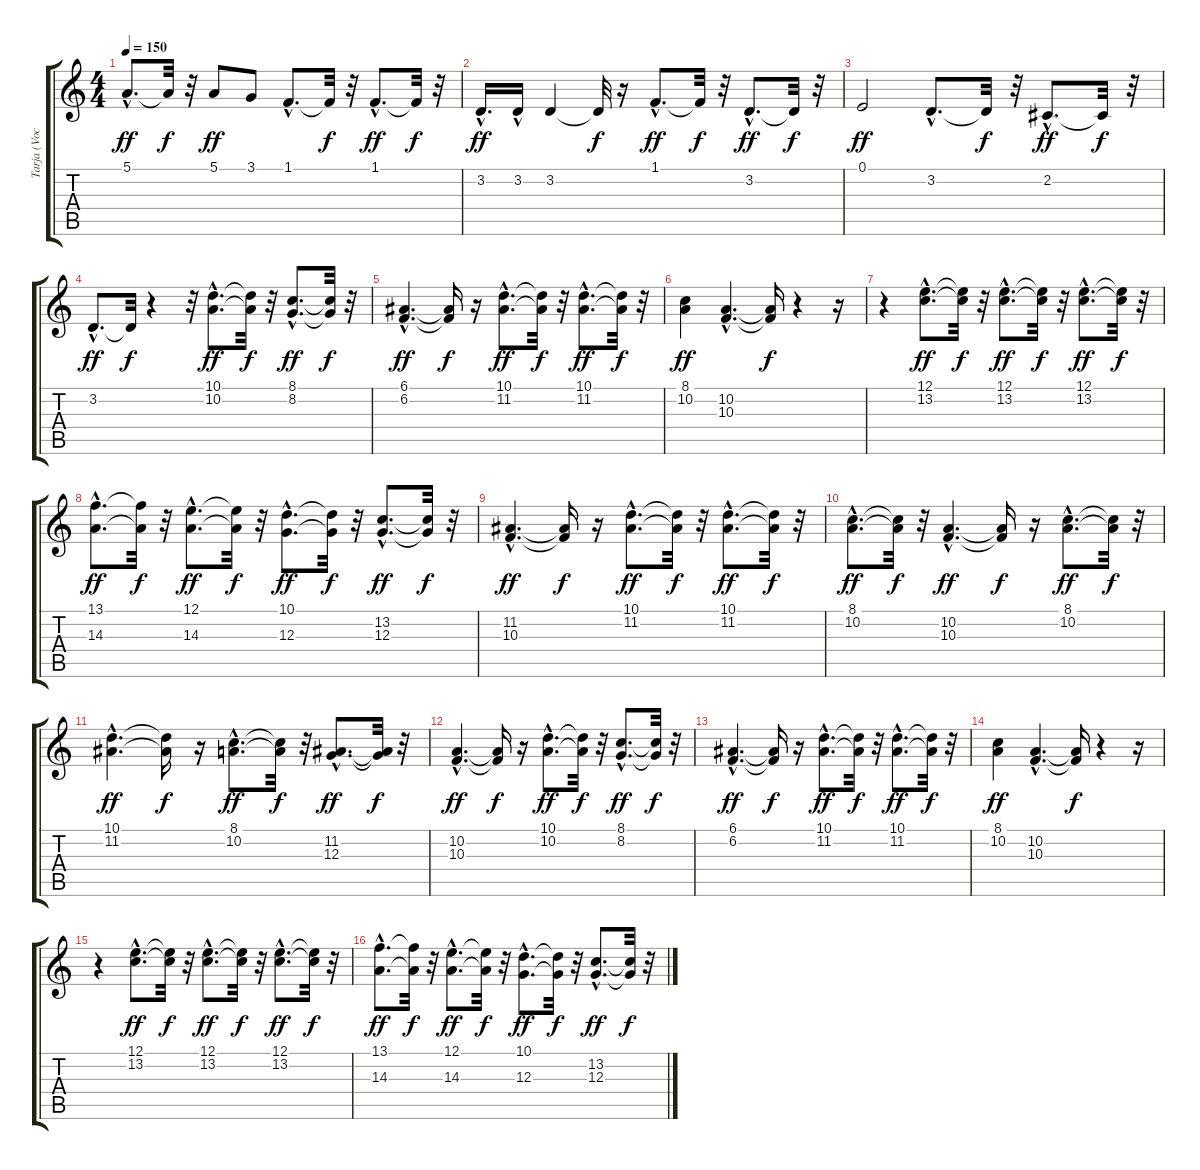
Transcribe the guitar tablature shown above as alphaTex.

\track ("Tarja (Vocals)" "Tarja (Voc") {instrument lead6voice}
\staff {score tabs}
\tuning (E4 B3 G3 D3 A2 E2) {hide}
\ts (4 4)
\tempo 150
\clef g2
\ks c
5.1{hac}.8{d dy ff} 5.1{t}.32{dy f} r.32 5.1.8{dy ff} 3.1.8 1.1{hac}.8{d} 1.1{t}.32{dy f} r.32 1.1{hac}.8{d dy ff} 1.1{t}.32{dy f} r.32 |
3.2{hac}.16{d dy ff} 3.2{hac}.16 3.2.4 3.2{t}.32{dy f} r.16 1.1{hac}.8{d dy ff} 1.1{t}.32{dy f} r.32 3.2{hac}.8{d dy ff} 3.2{t}.32{dy f} r.32 |
0.1.2{dy ff} 3.2{hac}.8{d} 3.2{t}.32{dy f} r.32 2.2{hac}.8{d dy ff} 2.2{t}.32{dy f} r.32 |
3.2{hac}.8{d dy ff} 3.2{t}.32{dy f} r.4 r.32 (10.1{hac} 10.2{hac}).8{d dy ff} (10.1{t} 10.2{t}).32{dy f} r.32 (8.1{hac} 8.2{hac}).8{d dy ff} (8.1{t} 8.2{t}).32{dy f} r.32 |
(6.1{hac} 6.2{hac}).4{d dy ff} (6.1{t} 6.2{t}).16{dy f} r.16 (10.1{hac} 11.2{hac}).8{d dy ff} (10.1{t} 11.2{t}).32{dy f} r.32 (10.1{hac} 11.2{hac}).8{d dy ff} (10.1{t} 11.2{t}).32{dy f} r.32 |
(8.1 10.2).4{dy ff} (10.2{hac} 10.3{hac}).4{d} (10.2{t} 10.3{t}).16{dy f} r.4 r.16 |
r.4 (12.1{hac} 13.2{hac}).8{d dy ff} (12.1{t} 13.2{t}).32{dy f} r.32 (12.1{hac} 13.2{hac}).8{d dy ff} (12.1{t} 13.2{t}).32{dy f} r.32 (12.1{hac} 13.2{hac}).8{d dy ff} (12.1{t} 13.2{t}).32{dy f} r.32 |
(13.1{hac} 14.3{hac}).8{d dy ff} (13.1{t} 14.3{t}).32{dy f} r.32 (12.1{hac} 14.3{hac}).8{d dy ff} (12.1{t} 14.3{t}).32{dy f} r.32 (10.1{hac} 12.3{hac}).8{d dy ff} (10.1{t} 12.3{t}).32{dy f} r.32 (13.2{hac} 12.3{hac}).8{d dy ff} (13.2{t} 12.3{t}).32{dy f} r.32 |
(11.2{hac} 10.3{hac}).4{d dy ff} (11.2{t} 10.3{t}).16{dy f} r.16 (10.1{hac} 11.2{hac}).8{d dy ff} (10.1{t} 11.2{t}).32{dy f} r.32 (10.1{hac} 11.2{hac}).8{d dy ff} (10.1{t} 11.2{t}).32{dy f} r.32 |
(8.1{hac} 10.2{hac}).8{d dy ff} (8.1{t} 10.2{t}).32{dy f} r.32 (10.2{hac} 10.3{hac}).4{d dy ff} (10.2{t} 10.3{t}).16{dy f} r.16 (8.1{hac} 10.2{hac}).8{d dy ff} (8.1{t} 10.2{t}).32{dy f} r.32 |
(10.1{hac} 11.2{hac}).4{d dy ff} (10.1{t} 11.2{t}).16{dy f} r.16 (8.1{hac} 10.2{hac}).8{d dy ff} (8.1{t} 10.2{t}).32{dy f} r.32 (11.2{hac} 12.3{hac}).8{d dy ff} (11.2{t} 12.3{t}).32{dy f} r.32 |
(10.2{hac} 10.3{hac}).4{d dy ff} (10.2{t} 10.3{t}).16{dy f} r.16 (10.1{hac} 10.2{hac}).8{d dy ff} (10.1{t} 10.2{t}).32{dy f} r.32 (8.1{hac} 8.2{hac}).8{d dy ff} (8.1{t} 8.2{t}).32{dy f} r.32 |
(6.1{hac} 6.2{hac}).4{d dy ff} (6.1{t} 6.2{t}).16{dy f} r.16 (10.1{hac} 11.2{hac}).8{d dy ff} (10.1{t} 11.2{t}).32{dy f} r.32 (10.1{hac} 11.2{hac}).8{d dy ff} (10.1{t} 11.2{t}).32{dy f} r.32 |
(8.1 10.2).4{dy ff} (10.2{hac} 10.3{hac}).4{d} (10.2{t} 10.3{t}).16{dy f} r.4 r.16 |
r.4 (12.1{hac} 13.2{hac}).8{d dy ff} (12.1{t} 13.2{t}).32{dy f} r.32 (12.1{hac} 13.2{hac}).8{d dy ff} (12.1{t} 13.2{t}).32{dy f} r.32 (12.1{hac} 13.2{hac}).8{d dy ff} (12.1{t} 13.2{t}).32{dy f} r.32 |
(13.1{hac} 14.3{hac}).8{d dy ff} (13.1{t} 14.3{t}).32{dy f} r.32 (12.1{hac} 14.3{hac}).8{d dy ff} (12.1{t} 14.3{t}).32{dy f} r.32 (10.1{hac} 12.3{hac}).8{d dy ff} (10.1{t} 12.3{t}).32{dy f} r.32 (13.2{hac} 12.3{hac}).8{d dy ff} (13.2{t} 12.3{t}).32{dy f} r.32
